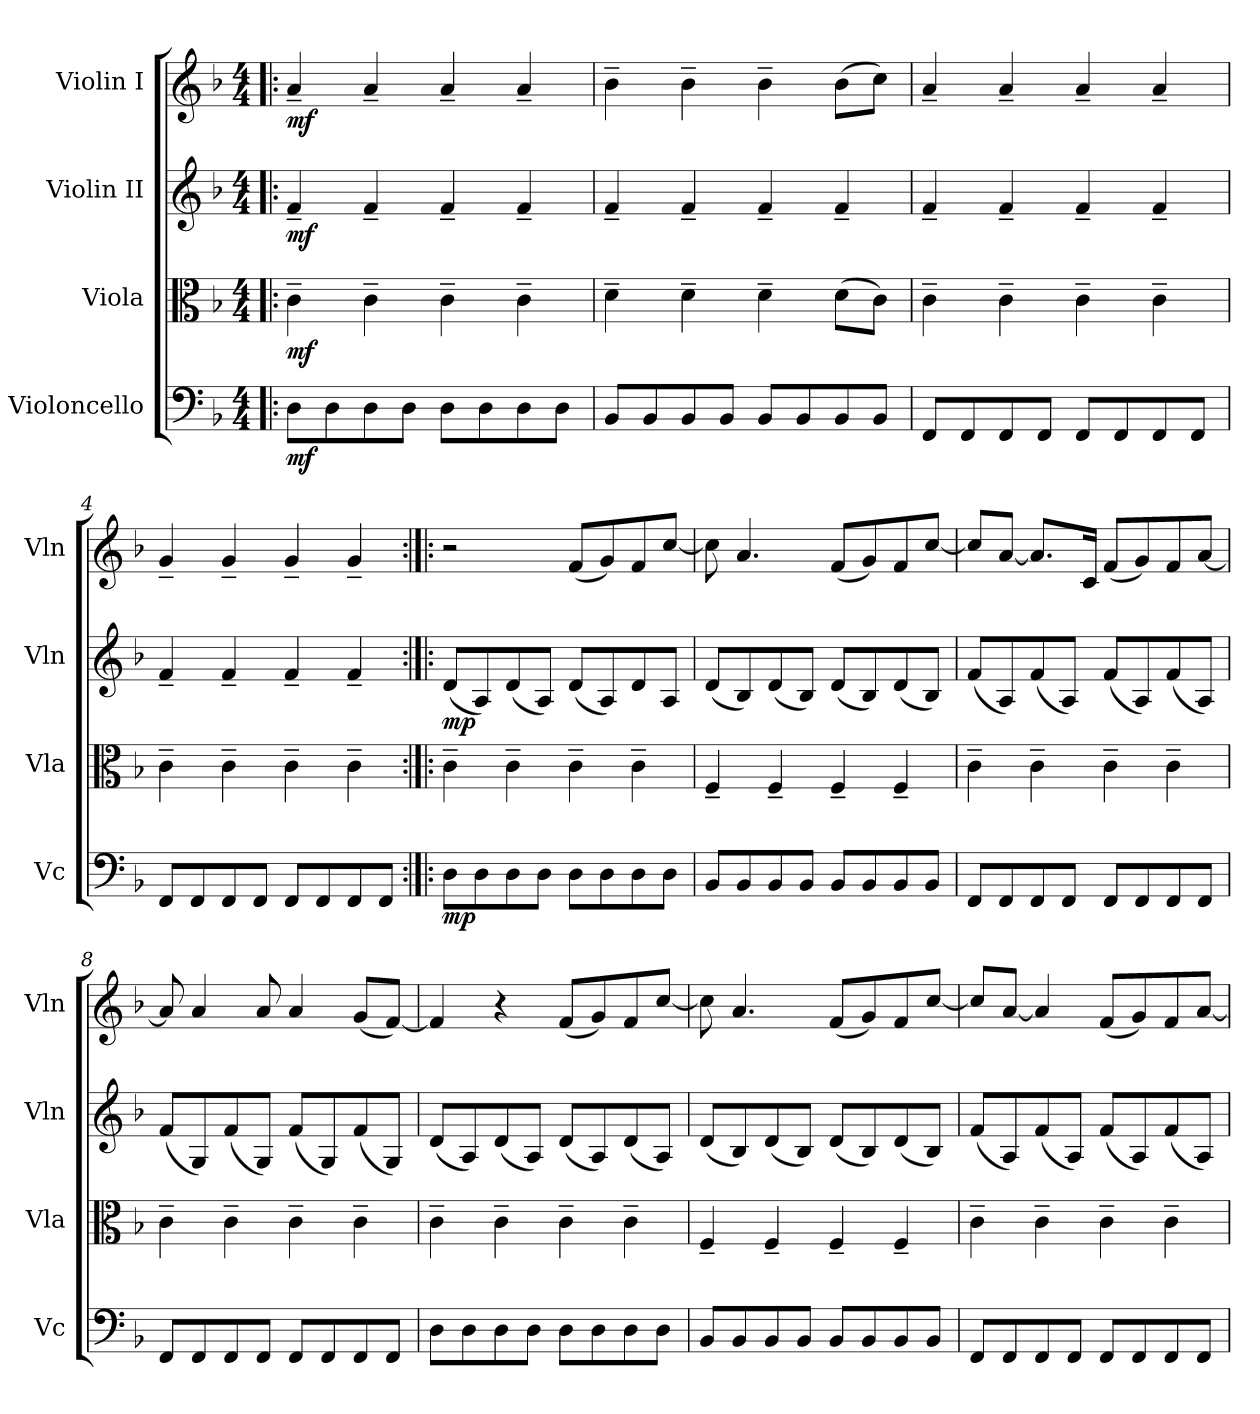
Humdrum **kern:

**kern	**dynam	**kern	**dynam	**kern	**dynam	**kern	**dynam
*part4	*part4	*part3	*part3	*part2	*part2	*part1	*part1
*staff4	*staff4	*staff3	*staff3	*staff2	*staff2	*staff1	*staff1
*I"Violoncello	*	*I"Viola	*	*I"Violin II	*	*I"Violin I	*
*I'Vc	*	*I'Vla	*	*I'Vln	*	*I'Vln	*
*clefF4	*	*clefC3	*	*clefG2	*	*clefG2	*
*k[b-]	*	*k[b-]	*	*k[b-]	*	*k[b-]	*
*M4/4	*	*M4/4	*	*M4/4	*	*M4/4	*
*MM75	*	*MM75	*	*MM75	*	*MM75	*
=1!|:	=1!|:	=1!|:	=1!|:	=1!|:	=1!|:	=1!|:	=1!|:
!	!LO:DY:b	!	!LO:DY:b	!	!LO:DY:b	!	!LO:DY:b
8D\L	mf	4c~\	mf	4f~/	mf	4a~/	mf
8D\	.	.	.	.	.	.	.
8D\	.	4c~\	.	4f~/	.	4a~/	.
8D\J	.	.	.	.	.	.	.
8D\L	.	4c~\	.	4f~/	.	4a~/	.
8D\	.	.	.	.	.	.	.
8D\	.	4c~\	.	4f~/	.	4a~/	.
8D\J	.	.	.	.	.	.	.
=2	=2	=2	=2	=2	=2	=2	=2
8BB-/L	.	4d~\	.	4f~/	.	4b-~\	.
8BB-/	.	.	.	.	.	.	.
8BB-/	.	4d~\	.	4f~/	.	4b-~\	.
8BB-/J	.	.	.	.	.	.	.
8BB-/L	.	4d~\	.	4f~/	.	4b-~\	.
8BB-/	.	.	.	.	.	.	.
8BB-/	.	(8d\L	.	4f~/	.	(8b-\L	.
8BB-/J	.	8c\J)	.	.	.	8cc\J)	.
=3	=3	=3	=3	=3	=3	=3	=3
8FF/L	.	4c~\	.	4f~/	.	4a~/	.
8FF/	.	.	.	.	.	.	.
8FF/	.	4c~\	.	4f~/	.	4a~/	.
8FF/J	.	.	.	.	.	.	.
8FF/L	.	4c~\	.	4f~/	.	4a~/	.
8FF/	.	.	.	.	.	.	.
8FF/	.	4c~\	.	4f~/	.	4a~/	.
8FF/J	.	.	.	.	.	.	.
=4	=4	=4	=4	=4	=4	=4	=4
8FF/L	.	4c~\	.	4f~/	.	4g~/	.
8FF/	.	.	.	.	.	.	.
8FF/	.	4c~\	.	4f~/	.	4g~/	.
8FF/J	.	.	.	.	.	.	.
8FF/L	.	4c~\	.	4f~/	.	4g~/	.
8FF/	.	.	.	.	.	.	.
8FF/	.	4c~\	.	4f~/	.	4g~/	.
8FF/J	.	.	.	.	.	.	.
!!LO:LB:g=z
=5:|!|:	=5:|!|:	=5:|!|:	=5:|!|:	=5:|!|:	=5:|!|:	=5:|!|:	=5:|!|:
!	!LO:DY:b	!	!LO:DY:b	!	!	!	!
!	!	!	!LO:DY:n=1:b	!	!LO:DY:b	!	!
8D\L	mp	4c~\	mp mp	(8d/L	mp	2r	.
8D\	.	.	.	8A/)	.	.	.
8D\	.	4c~\	.	(8d/	.	.	.
8D\J	.	.	.	8A/J)	.	.	.
8D\L	.	4c~\	.	(8d/L	.	(8f/L	.
8D\	.	.	.	8A/)	.	8g/)	.
8D\	.	4c~\	.	8d/	.	8f/	.
8D\J	.	.	.	8A/J	.	[8cc/J	.
=6	=6	=6	=6	=6	=6	=6	=6
8BB-/L	.	4F~/	.	(8d/L	.	8cc\]	.
8BB-/	.	.	.	8B-/)	.	4.a/	.
8BB-/	.	4F~/	.	(8d/	.	.	.
8BB-/J	.	.	.	8B-/J)	.	.	.
8BB-/L	.	4F~/	.	(8d/L	.	(8f/L	.
8BB-/	.	.	.	8B-/)	.	8g/)	.
8BB-/	.	4F~/	.	(8d/	.	8f/	.
8BB-/J	.	.	.	8B-/J)	.	[8cc/J	.
=7	=7	=7	=7	=7	=7	=7	=7
8FF/L	.	4c~\	.	(8f/L	.	8cc/L]	.
8FF/	.	.	.	8A/)	.	[8a/J	.
8FF/	.	4c~\	.	(8f/	.	8.a/L]	.
8FF/J	.	.	.	8A/J)	.	.	.
.	.	.	.	.	.	16c/Jk	.
8FF/L	.	4c~\	.	(8f/L	.	(8f/L	.
8FF/	.	.	.	8A/)	.	8g/)	.
8FF/	.	4c~\	.	(8f/	.	8f/	.
8FF/J	.	.	.	8A/J)	.	[8a/J	.
=8	=8	=8	=8	=8	=8	=8	=8
8FF/L	.	4c~\	.	(8f/L	.	8a/]	.
8FF/	.	.	.	8G/)	.	4a/	.
8FF/	.	4c~\	.	(8f/	.	.	.
8FF/J	.	.	.	8G/J)	.	8a/	.
8FF/L	.	4c~\	.	(8f/L	.	4a/	.
8FF/	.	.	.	8G/)	.	.	.
8FF/	.	4c~\	.	(8f/	.	(8g/L	.
8FF/J	.	.	.	8G/J)	.	[8f/J)	.
=9	=9	=9	=9	=9	=9	=9	=9
8D\L	.	4c~\	.	(8d/L	.	4f/]	.
8D\	.	.	.	8A/)	.	.	.
8D\	.	4c~\	.	(8d/	.	4r	.
8D\J	.	.	.	8A/J)	.	.	.
8D\L	.	4c~\	.	(8d/L	.	(8f/L	.
8D\	.	.	.	8A/)	.	8g/)	.
8D\	.	4c~\	.	(8d/	.	8f/	.
8D\J	.	.	.	8A/J)	.	[8cc/J	.
!!LO:LB:g=z
=10	=10	=10	=10	=10	=10	=10	=10
8BB-/L	.	4F~/	.	(8d/L	.	8cc\]	.
8BB-/	.	.	.	8B-/)	.	4.a/	.
8BB-/	.	4F~/	.	(8d/	.	.	.
8BB-/J	.	.	.	8B-/J)	.	.	.
8BB-/L	.	4F~/	.	(8d/L	.	(8f/L	.
8BB-/	.	.	.	8B-/)	.	8g/)	.
8BB-/	.	4F~/	.	(8d/	.	8f/	.
8BB-/J	.	.	.	8B-/J)	.	[8cc/J	.
=11	=11	=11	=11	=11	=11	=11	=11
8FF/L	.	4c~\	.	(8f/L	.	8cc/L]	.
8FF/	.	.	.	8A/)	.	[8a/J	.
8FF/	.	4c~\	.	(8f/	.	4a/]	.
8FF/J	.	.	.	8A/J)	.	.	.
8FF/L	.	4c~\	.	(8f/L	.	(8f/L	.
8FF/	.	.	.	8A/)	.	8g/)	.
8FF/	.	4c~\	.	(8f/	.	8f/	.
8FF/J	.	.	.	8A/J)	.	[8a/J	.
=	=	=	=	=	=	=	=
*-	*-	*-	*-	*-	*-	*-	*-
